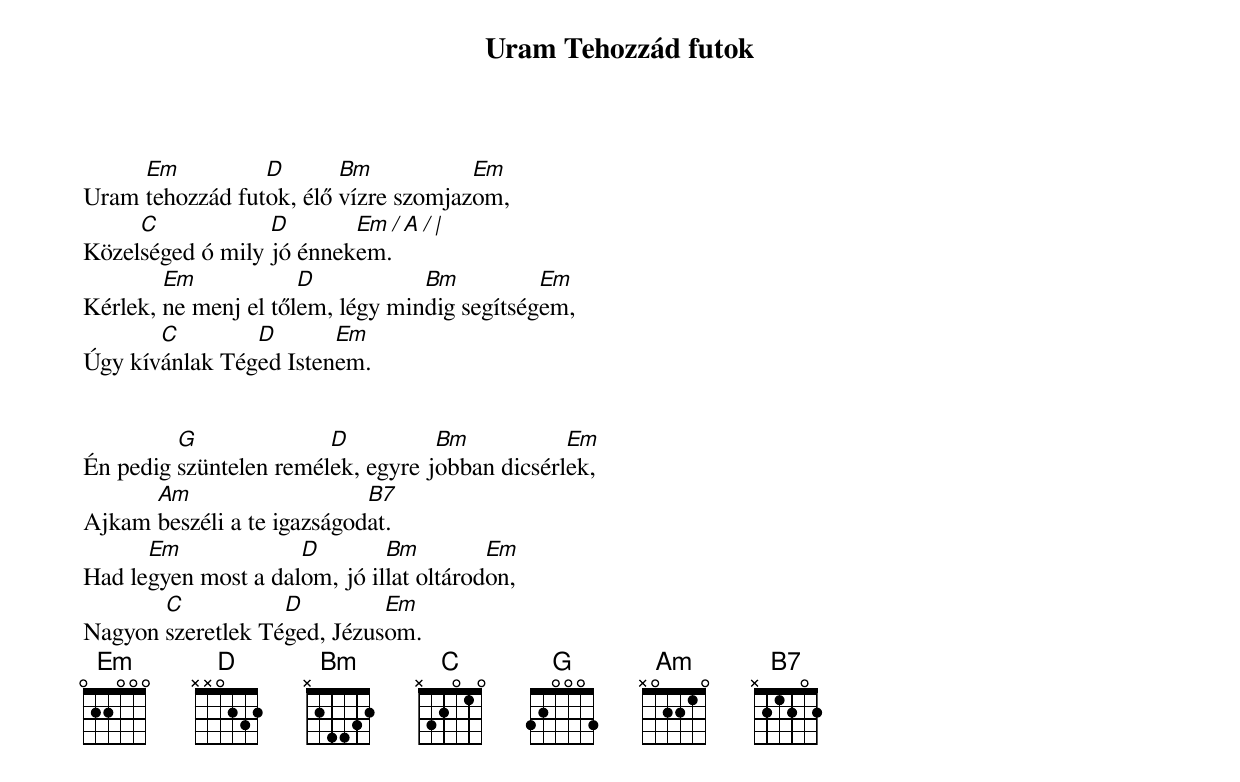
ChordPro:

{title: Uram Tehozzád futok}
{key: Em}
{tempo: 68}
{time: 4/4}
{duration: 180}




Uram [Em]tehozzád fut[D]ok, élő [Bm]vízre szomjaz[Em]om,
Közel[C]séged ó mily [D]jó énnek[Em / A / |]em.
Kérlek, [Em]ne menj el től[D]em, légy min[Bm]dig segítség[Em]em,
Úgy kív[C]ánlak Tég[D]ed Isten[Em]em.


Én pedig [G]szüntelen remél[D]ek, egyre j[Bm]obban dicsérl[Em]ek,
Ajkam [Am]beszéli a te igazságod[B7]at.
Had le[Em]gyen most a dal[D]om, jó il[Bm]lat oltárod[Em]on,
Nagyon [C]szeretlek Té[D]ged, Jézus[Em]om.
